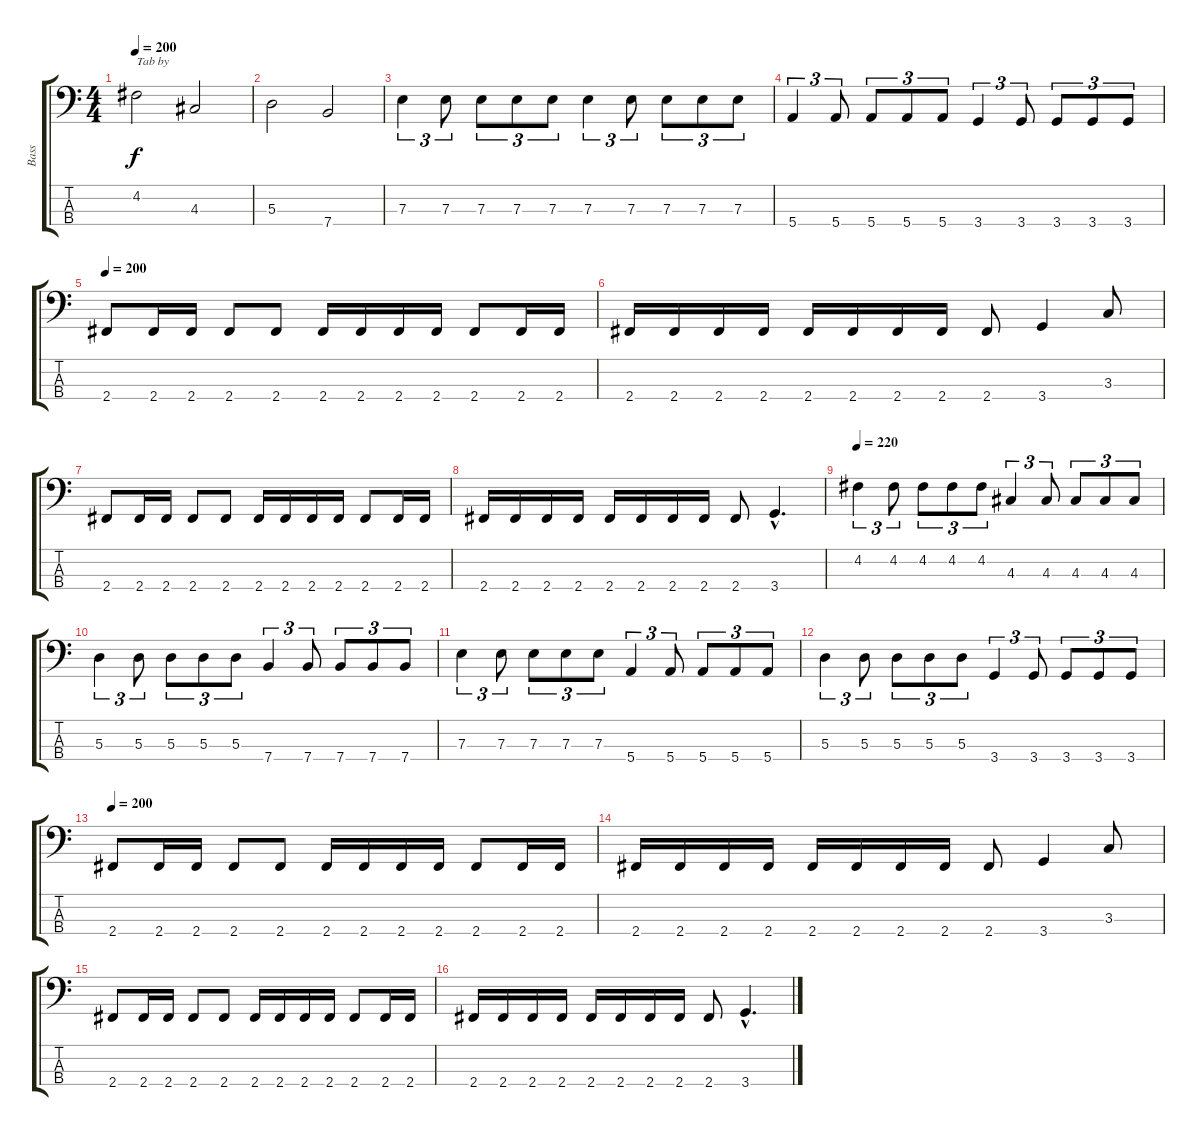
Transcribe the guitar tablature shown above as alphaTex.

\track ("Bass" "Bass") {instrument electricbassfinger}
\staff {score tabs}
\tuning (G2 D2 A1 E1) {hide}
\ts (4 4)
\tempo 200
\tempo 220
\tempo 200
\clef f4
\ks c
4.2.2{txt "Tab by" dy f instrument electricbassfinger} 4.3.2 |
5.3.2 7.4.2 |
7.3.4{tu (3 2)} 7.3.8{tu (3 2)} 7.3.8{tu (3 2)} 7.3.8{tu (3 2)} 7.3.8{tu (3 2)} 7.3.4{tu (3 2)} 7.3.8{tu (3 2)} 7.3.8{tu (3 2)} 7.3.8{tu (3 2)} 7.3.8{tu (3 2)} |
5.4.4{tu (3 2)} 5.4.8{tu (3 2)} 5.4.8{tu (3 2)} 5.4.8{tu (3 2)} 5.4.8{tu (3 2)} 3.4.4{tu (3 2)} 3.4.8{tu (3 2)} 3.4.8{tu (3 2)} 3.4.8{tu (3 2)} 3.4.8{tu (3 2)} |
\tempo 200
2.4.8 2.4.16 2.4.16 2.4.8 2.4.8 2.4.16 2.4.16 2.4.16 2.4.16 2.4.8 2.4.16 2.4.16 |
2.4.16 2.4.16 2.4.16 2.4.16 2.4.16 2.4.16 2.4.16 2.4.16 2.4.8 3.4.4 3.3.8 |
2.4.8 2.4.16 2.4.16 2.4.8 2.4.8 2.4.16 2.4.16 2.4.16 2.4.16 2.4.8 2.4.16 2.4.16 |
2.4.16 2.4.16 2.4.16 2.4.16 2.4.16 2.4.16 2.4.16 2.4.16 2.4.8 3.4{hac}.4{d} |
\tempo 220
4.2.4{tu (3 2)} 4.2.8{tu (3 2)} 4.2.8{tu (3 2)} 4.2.8{tu (3 2)} 4.2.8{tu (3 2)} 4.3.4{tu (3 2)} 4.3.8{tu (3 2)} 4.3.8{tu (3 2)} 4.3.8{tu (3 2)} 4.3.8{tu (3 2)} |
5.3.4{tu (3 2)} 5.3.8{tu (3 2)} 5.3.8{tu (3 2)} 5.3.8{tu (3 2)} 5.3.8{tu (3 2)} 7.4.4{tu (3 2)} 7.4.8{tu (3 2)} 7.4.8{tu (3 2)} 7.4.8{tu (3 2)} 7.4.8{tu (3 2)} |
7.3.4{tu (3 2)} 7.3.8{tu (3 2)} 7.3.8{tu (3 2)} 7.3.8{tu (3 2)} 7.3.8{tu (3 2)} 5.4.4{tu (3 2)} 5.4.8{tu (3 2)} 5.4.8{tu (3 2)} 5.4.8{tu (3 2)} 5.4.8{tu (3 2)} |
5.3.4{tu (3 2)} 5.3.8{tu (3 2)} 5.3.8{tu (3 2)} 5.3.8{tu (3 2)} 5.3.8{tu (3 2)} 3.4.4{tu (3 2)} 3.4.8{tu (3 2)} 3.4.8{tu (3 2)} 3.4.8{tu (3 2)} 3.4.8{tu (3 2)} |
\tempo 200
2.4.8 2.4.16 2.4.16 2.4.8 2.4.8 2.4.16 2.4.16 2.4.16 2.4.16 2.4.8 2.4.16 2.4.16 |
2.4.16 2.4.16 2.4.16 2.4.16 2.4.16 2.4.16 2.4.16 2.4.16 2.4.8 3.4.4 3.3.8 |
2.4.8 2.4.16 2.4.16 2.4.8 2.4.8 2.4.16 2.4.16 2.4.16 2.4.16 2.4.8 2.4.16 2.4.16 |
2.4.16 2.4.16 2.4.16 2.4.16 2.4.16 2.4.16 2.4.16 2.4.16 2.4.8 3.4{hac}.4{d}
